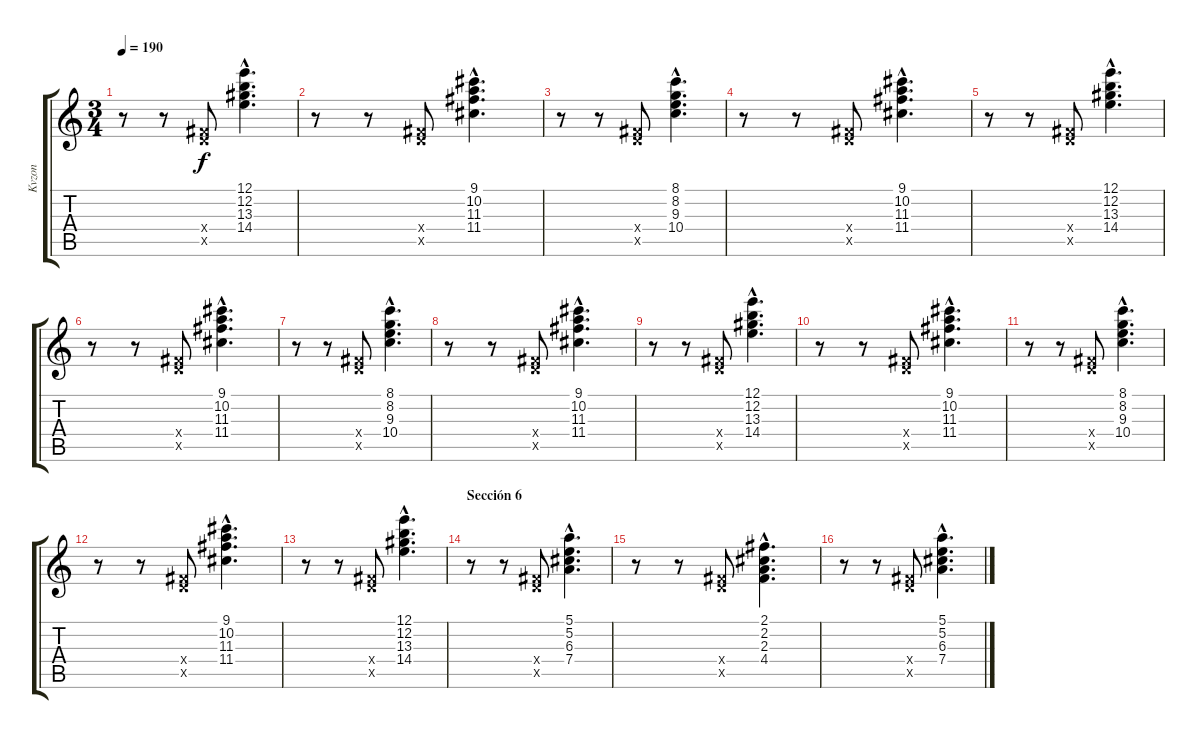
\track ("Kvzon" "Kvzon") {instrument overdrivenguitar}
\staff {score tabs}
\tuning (E4 B3 G3 D3 A2 E2) {hide}
\ts (3 4)
\tempo 190
\clef g2
\ks c
r.8{dy f} r.8 (0.4{x} 9.5{x}).8 (12.1{hac} 12.2{hac} 13.3{hac} 14.4{hac}).4{d} |
r.8 r.8 (0.4{x} 9.5{x}).8 (9.1{hac} 10.2{hac} 11.3{hac} 11.4{hac}).4{d} |
r.8 r.8 (0.4{x} 9.5{x}).8 (8.1{hac} 8.2{hac} 9.3{hac} 10.4{hac}).4{d} |
r.8 r.8 (0.4{x} 9.5{x}).8 (9.1{hac} 10.2{hac} 11.3{hac} 11.4{hac}).4{d} |
r.8 r.8 (0.4{x} 9.5{x}).8 (12.1{hac} 12.2{hac} 13.3{hac} 14.4{hac}).4{d} |
r.8 r.8 (0.4{x} 9.5{x}).8 (9.1{hac} 10.2{hac} 11.3{hac} 11.4{hac}).4{d} |
r.8 r.8 (0.4{x} 9.5{x}).8 (8.1{hac} 8.2{hac} 9.3{hac} 10.4{hac}).4{d} |
r.8 r.8 (0.4{x} 9.5{x}).8 (9.1{hac} 10.2{hac} 11.3{hac} 11.4{hac}).4{d} |
r.8 r.8 (0.4{x} 9.5{x}).8 (12.1{hac} 12.2{hac} 13.3{hac} 14.4{hac}).4{d} |
r.8 r.8 (0.4{x} 9.5{x}).8 (9.1{hac} 10.2{hac} 11.3{hac} 11.4{hac}).4{d} |
r.8 r.8 (0.4{x} 9.5{x}).8 (8.1{hac} 8.2{hac} 9.3{hac} 10.4{hac}).4{d} |
r.8 r.8 (0.4{x} 9.5{x}).8 (9.1{hac} 10.2{hac} 11.3{hac} 11.4{hac}).4{d} |
r.8 r.8 (0.4{x} 9.5{x}).8 (12.1{hac} 12.2{hac} 13.3{hac} 14.4{hac}).4{d} |
\section ("" "Sección 6")
r.8 r.8 (0.4{x} 9.5{x}).8 (5.1{hac} 5.2{hac} 6.3{hac} 7.4{hac}).4{d} |
r.8 r.8 (0.4{x} 9.5{x}).8 (2.1{hac} 2.2{hac} 2.3{hac} 4.4{hac}).4{d} |
r.8 r.8 (0.4{x} 9.5{x}).8 (5.1{hac} 5.2{hac} 6.3{hac} 7.4{hac}).4{d}
